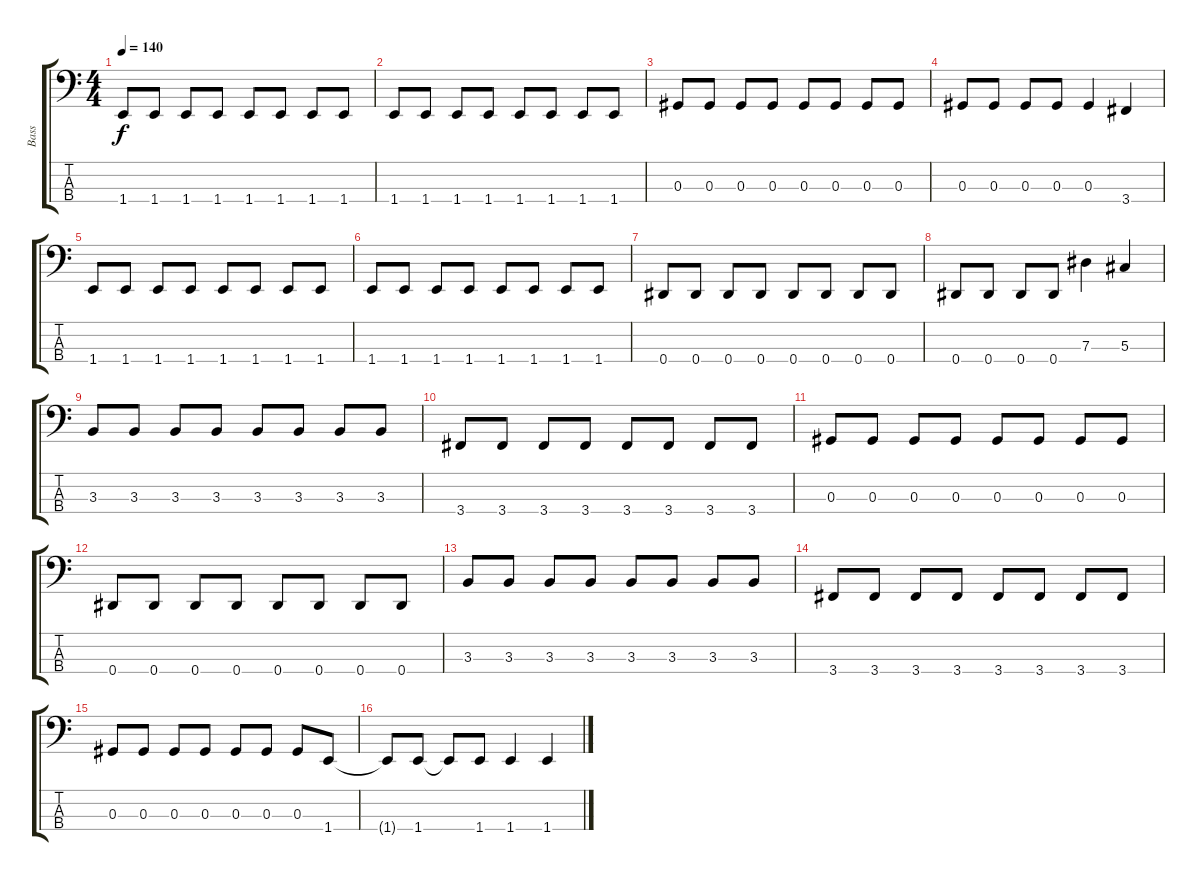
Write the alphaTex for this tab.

\track ("Bass" "Bass") {instrument electricbassfinger}
\staff {score tabs}
\tuning (Gb2 Db2 Ab1 Eb1) {hide}
\ts (4 4)
\tempo 140
\clef f4
\ks c
1.4.8{dy f} 1.4.8 1.4.8 1.4.8 1.4.8 1.4.8 1.4.8 1.4.8 |
1.4.8 1.4.8 1.4.8 1.4.8 1.4.8 1.4.8 1.4.8 1.4.8 |
0.3.8 0.3.8 0.3.8 0.3.8 0.3.8 0.3.8 0.3.8 0.3.8 |
0.3.8 0.3.8 0.3.8 0.3.8 0.3.4 3.4.4 |
1.4.8 1.4.8 1.4.8 1.4.8 1.4.8 1.4.8 1.4.8 1.4.8 |
1.4.8 1.4.8 1.4.8 1.4.8 1.4.8 1.4.8 1.4.8 1.4.8 |
0.4.8 0.4.8 0.4.8 0.4.8 0.4.8 0.4.8 0.4.8 0.4.8 |
0.4.8 0.4.8 0.4.8 0.4.8 7.3.4 5.3.4 |
3.3.8 3.3.8 3.3.8 3.3.8 3.3.8 3.3.8 3.3.8 3.3.8 |
3.4.8 3.4.8 3.4.8 3.4.8 3.4.8 3.4.8 3.4.8 3.4.8 |
0.3.8 0.3.8 0.3.8 0.3.8 0.3.8 0.3.8 0.3.8 0.3.8 |
0.4.8 0.4.8 0.4.8 0.4.8 0.4.8 0.4.8 0.4.8 0.4.8 |
3.3.8 3.3.8 3.3.8 3.3.8 3.3.8 3.3.8 3.3.8 3.3.8 |
3.4.8 3.4.8 3.4.8 3.4.8 3.4.8 3.4.8 3.4.8 3.4.8 |
0.3.8 0.3.8 0.3.8 0.3.8 0.3.8 0.3.8 0.3.8 1.4.8 |
1.4{t}.8 1.4.8 1.4{t}.8 1.4.8 1.4.4 1.4.4
